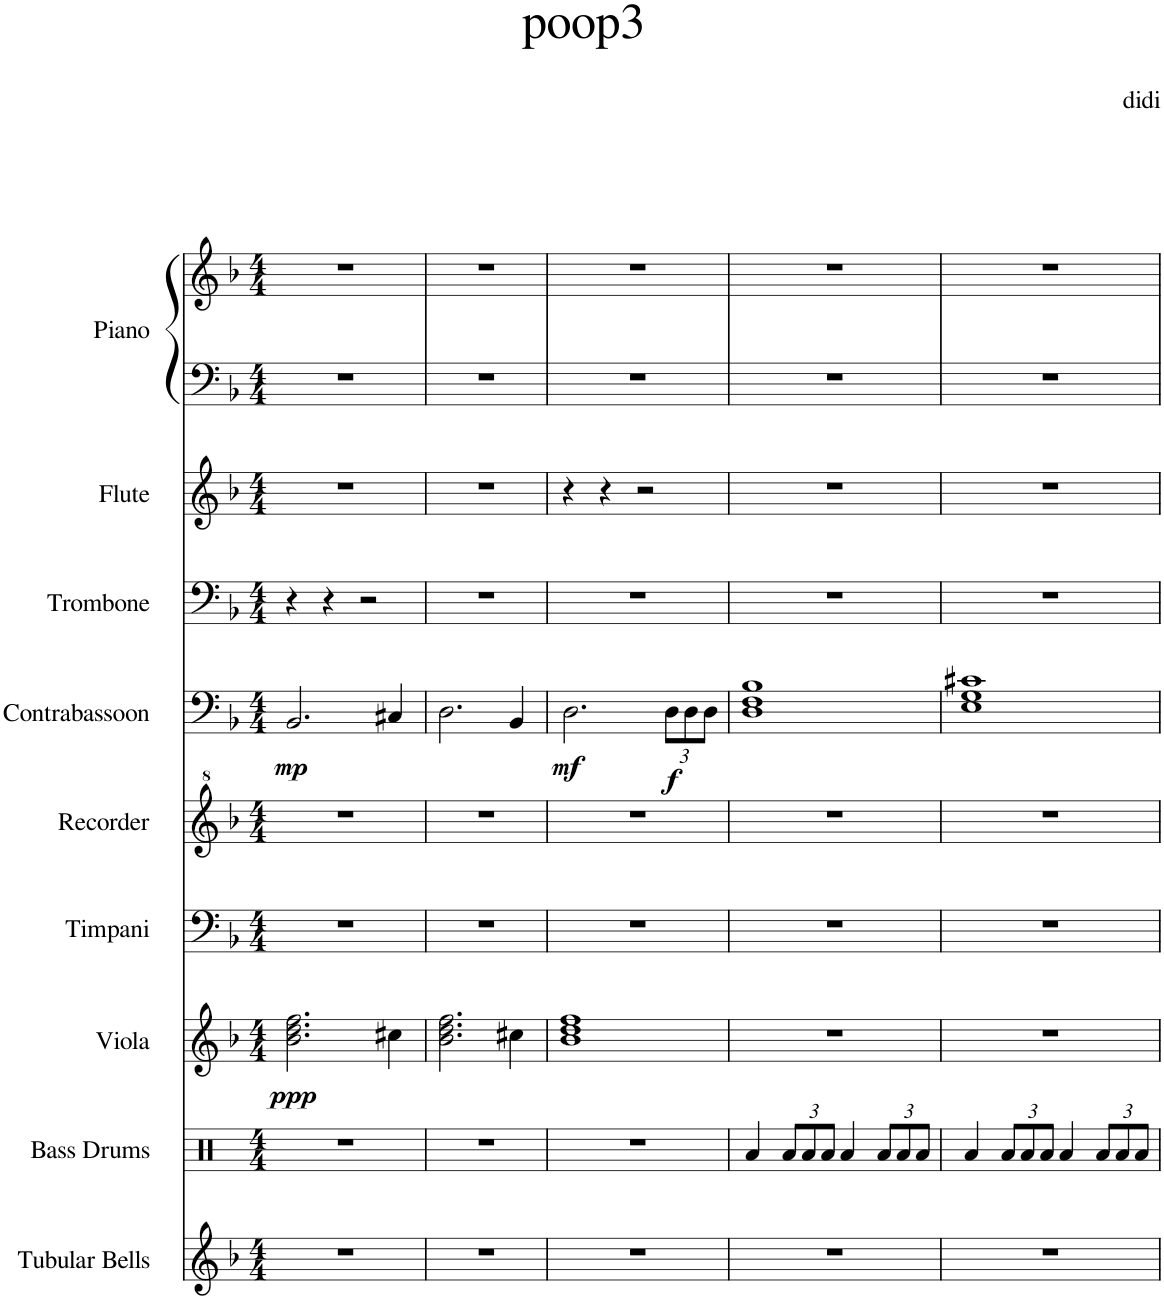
**kern	**kern	**kern	**dynam	**kern	**kern	**kern	**dynam	**kern	**kern	**kern	**kern
*part9	*part8	*part7	*part7	*part6	*part5	*part4	*part4	*part3	*part2	*part1	*part1
*staff10	*staff9	*staff8	*staff8	*staff7	*staff6	*staff5	*staff5	*staff4	*staff3	*staff2	*staff1
*I"Tubular Bells	*I"Bass Drums	*I"Viola	*	*I"Timpani	*I"Recorder	*I"Contrabassoon	*	*I"Trombone	*I"Flute	*I"Piano	*
*I'Tu. Be.	*I'B.D.	*I'Vla.	*	*I'Timp.	*I'Rec.	*I'Cbsn.	*	*I'Tbn.	*I'Fl.	*I'Pno.	*
*clefG2	*clefX	*clefG2	*	*clefF4	*clefG^2	*clefF4	*	*clefF4	*clefG2	*clefF4	*clefG2
*	*	*	*	*	*	*Trd7c12	*	*	*	*	*
*k[b-]	*k[]	*k[b-]	*	*k[b-]	*k[b-]	*k[b-]	*	*k[b-]	*k[b-]	*k[b-]	*k[b-]
*M4/4	*M4/4	*M4/4	*	*M4/4	*M4/4	*M4/4	*	*M4/4	*M4/4	*M4/4	*M4/4
=1	=1	=1	=1	=1	=1	=1	=1	=1	=1	=1	=1
!	!	!	!LO:DY:b	!	!	!	!LO:DY:b	!	!	!	!
1r	1r	2.b-\ 2.dd\ 2.ff\	ppp	1r	1r	2.BB-/	mp	4r	1r	1r	1r
.	.	.	.	.	.	.	.	4r	.	.	.
.	.	.	.	.	.	.	.	2r	.	.	.
.	.	4cc#X\	.	.	.	4C#X/	.	.	.	.	.
=2	=2	=2	=2	=2	=2	=2	=2	=2	=2	=2	=2
1r	1r	2.b-\ 2.dd\ 2.ff\	.	1r	1r	2.D\	.	1r	1r	1r	1r
.	.	4cc#X\	.	.	.	4BB-/	.	.	.	.	.
=3	=3	=3	=3	=3	=3	=3	=3	=3	=3	=3	=3
!	!	!	!	!	!	!	!LO:DY:b	!	!	!	!
1r	1r	1b- 1dd 1ff	.	1r	1r	2.D\	mf	1r	4r	1r	1r
.	.	.	.	.	.	.	.	.	4r	.	.
.	.	.	.	.	.	.	.	.	2r	.	.
*	*	*	*	*	*	*Xbrackettup	*	*	*	*	*
!	!	!	!	!	!	!	!LO:DY:b	!	!	!	!
.	.	.	.	.	.	12D\L	f	.	.	.	.
.	.	.	.	.	.	12D\	.	.	.	.	.
.	.	.	.	.	.	12D\J	.	.	.	.	.
=4	=4	=4	=4	=4	=4	=4	=4	=4	=4	=4	=4
1r	4Ra/	1r	.	1r	1r	1D 1F 1B-	.	1r	1r	1r	1r
*	*Xbrackettup	*	*	*	*	*	*	*	*	*	*
.	12Ra/L	.	.	.	.	.	.	.	.	.	.
.	12Ra/	.	.	.	.	.	.	.	.	.	.
.	12Ra/J	.	.	.	.	.	.	.	.	.	.
.	4Ra/	.	.	.	.	.	.	.	.	.	.
.	12Ra/L	.	.	.	.	.	.	.	.	.	.
.	12Ra/	.	.	.	.	.	.	.	.	.	.
.	12Ra/J	.	.	.	.	.	.	.	.	.	.
=5	=5	=5	=5	=5	=5	=5	=5	=5	=5	=5	=5
1r	4Ra/	1r	.	1r	1r	1E 1G 1c#X	.	1r	1r	1r	1r
.	12Ra/L	.	.	.	.	.	.	.	.	.	.
.	12Ra/	.	.	.	.	.	.	.	.	.	.
.	12Ra/J	.	.	.	.	.	.	.	.	.	.
.	4Ra/	.	.	.	.	.	.	.	.	.	.
.	12Ra/L	.	.	.	.	.	.	.	.	.	.
.	12Ra/	.	.	.	.	.	.	.	.	.	.
.	12Ra/J	.	.	.	.	.	.	.	.	.	.
=	=	=	=	=	=	=	=	=	=	=	=
*-	*-	*-	*-	*-	*-	*-	*-	*-	*-	*-	*-
